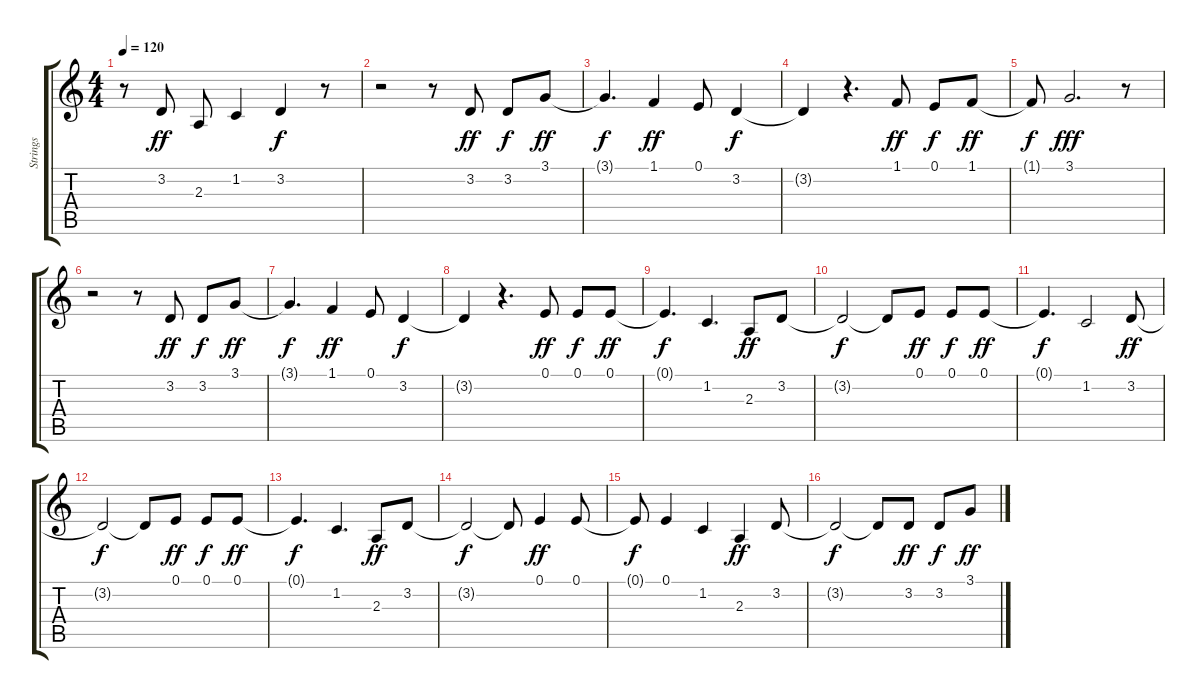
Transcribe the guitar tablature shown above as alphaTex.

\track ("Strings" "Strings") {instrument synthstrings1}
\staff {score tabs}
\tuning (E4 B3 G3 D3 A2 E2) {hide}
\ts (4 4)
\tempo 120
\clef g2
\ks c
r.8{dy ff} 3.2.8 2.3.8 1.2.4 3.2.4{dy f} r.8 |
r.2 r.8 3.2.8{dy ff} 3.2.8{dy f} 3.1.8{dy ff} |
3.1{t}.4{d dy f} 1.1.4{dy ff} 0.1.8 3.2.4{dy f} |
3.2{t}.4 r.4{d} 1.1.8{dy ff} 0.1.8{dy f} 1.1.8{dy ff} |
1.1{t}.8{dy f} 3.1.2{d dy fff} r.8 |
r.2 r.8 3.2.8{dy ff} 3.2.8{dy f} 3.1.8{dy ff} |
3.1{t}.4{d dy f} 1.1.4{dy ff} 0.1.8 3.2.4{dy f} |
3.2{t}.4 r.4{d} 0.1.8{dy ff} 0.1.8{dy f} 0.1.8{dy ff} |
0.1{t}.4{d dy f} 1.2.4{d} 2.3.8{dy ff} 3.2.8 |
3.2{t}.2{dy f} 3.2{t}.8 0.1.8{dy ff} 0.1.8{dy f} 0.1.8{dy ff} |
0.1{t}.4{d dy f} 1.2.2 3.2.8{dy ff} |
3.2{t}.2{dy f} 3.2{t}.8 0.1.8{dy ff} 0.1.8{dy f} 0.1.8{dy ff} |
0.1{t}.4{d dy f} 1.2.4{d} 2.3.8{dy ff} 3.2.8 |
3.2{t}.2{dy f} 3.2{t}.8 0.1.4{dy ff} 0.1.8 |
0.1{t}.8{dy f} 0.1.4 1.2.4 2.3.4{dy ff} 3.2.8 |
3.2{t}.2{dy f} 3.2{t}.8 3.2.8{dy ff} 3.2.8{dy f} 3.1.8{dy ff}
